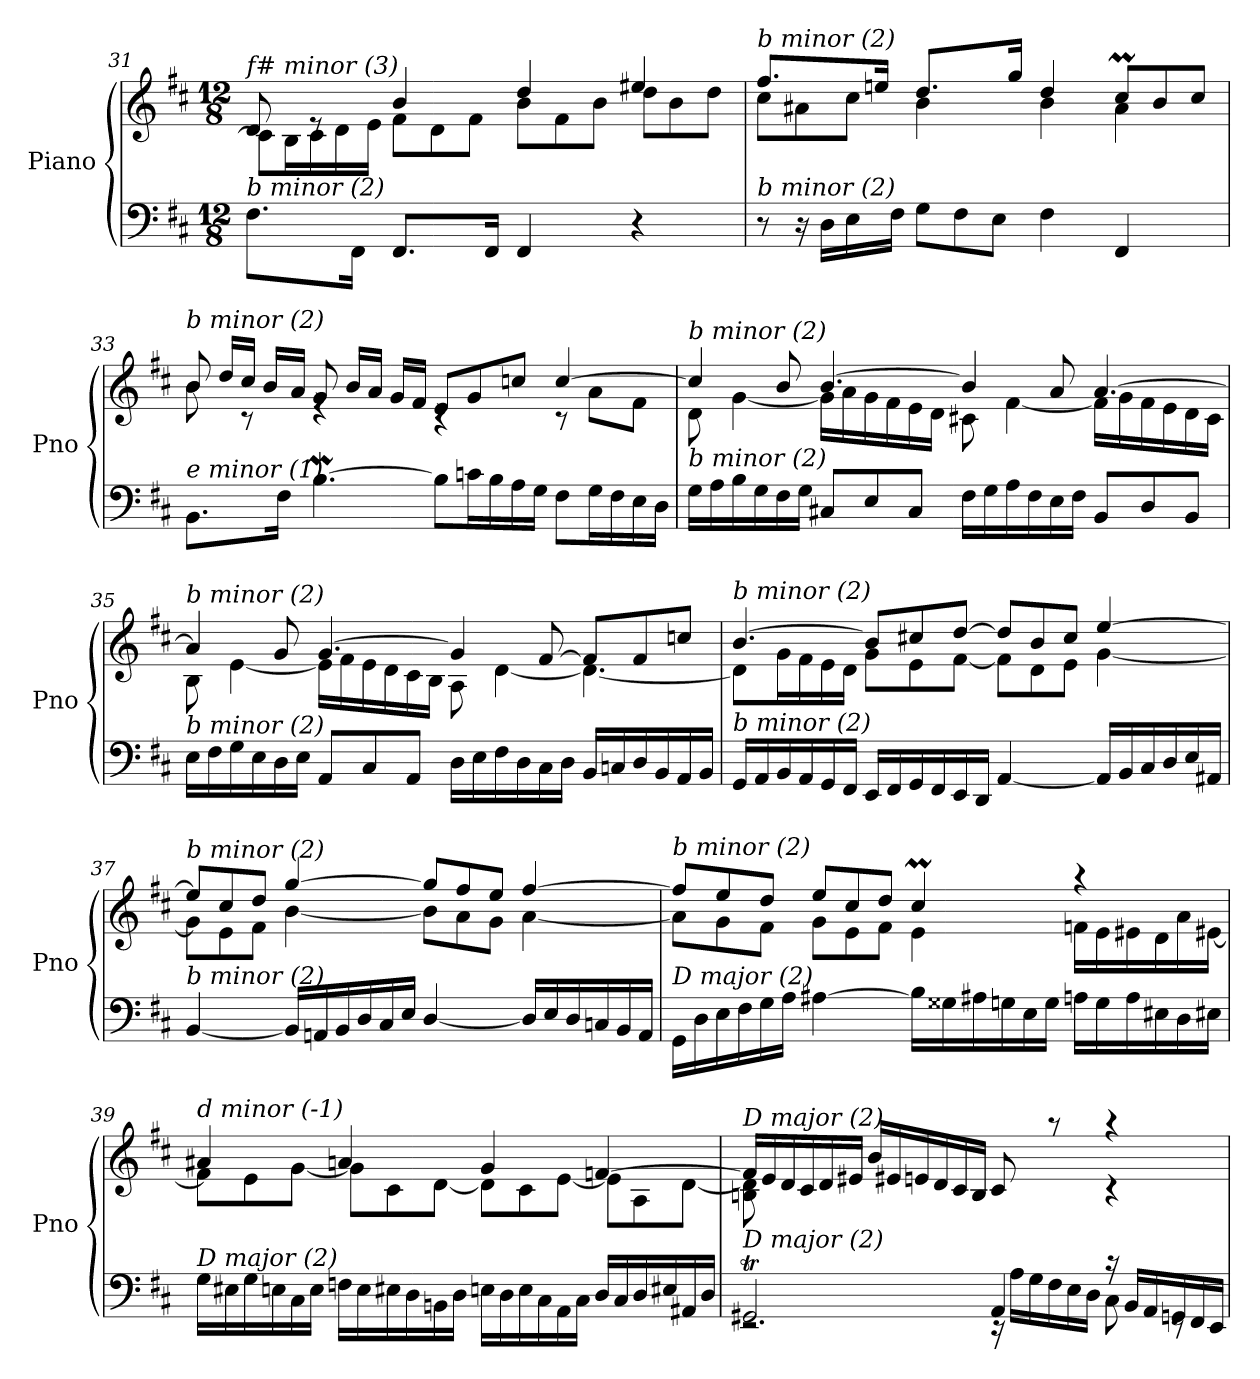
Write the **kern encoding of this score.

**kern	**kern
*part1	*part1
*staff2	*staff1
*I"Piano	*
*I'Pno	*
*clefF4	*clefG2
*k[f#c#]	*k[f#c#]
*D:	*D:
*M12/8	*M12/8
*Xtuplet	*Xtuplet
=31	=31
*	*^
!	!LO:TX:i:t=f# minor (3)	!
!LO:TX:i:t=b minor (2)	!	!
16%3.F#\L	16%3d/	8c#\L]
.	.	16B\L
.	16%3re	16c#\
.	.	16d\
32%3FF#\Jk	.	.
.	.	16e\JJ
16%3.FF#/L	8%3b/	8f#\L
.	.	8d\
.	.	8f#\J
32%3FF#/Jk	.	.
8%3FF#/	8%3dd/	8b\L
.	.	8f#\
.	.	8b\J
8%3r	8%3ee#X/	8dd\L
.	.	8b\
.	.	8dd\J
!!LO:LB:g=z	!!
=32	=32	=32
!	!LO:TX:i:t=b minor (2)	!
!LO:TX:i:t=b minor (2)	!	!
8r	16%3.ff#/L	8cc#\L
16r	.	8a#X\
16D\LL	.	.
16E\	.	8cc#\J
.	32%3een/Jk	.
16F#\JJ	.	.
8G\L	16%3.dd/L	8%3b\
8F#\	.	.
8E\J	.	.
.	32%3gg/Jk	.
8%3F#\	8%3dd/	8%3b\
8%3FF#/	8cc#m/L	8%3a#\
.	8b/	.
.	8cc#/J	.
!!LO:LB:g=z	!!
=33	=33	=33
!	!LO:TX:i:t=b minor (2)	!
!LO:TX:i:t=e minor (1)	!	!
16%3.BB\L	8b/	16%3b\
.	16dd/LL	.
.	16cc#/JJ	16%3rc
.	16b/LL	.
32%3F#\Jk	.	.
.	16a/JJ	.
[4.BW\	8g/	8%3re
.	16b/LL	.
.	16a/JJ	.
.	16g/LL	.
.	16f#/JJ	.
8B\L]	8e/L	8%3rc
16cn\L	8g/	.
16B\	.	.
16A\	8ccn/J	.
16G\JJ	.	.
8F#\L	[8%3cc/	8rc
16G\L	.	8a\L
16F#\	.	.
16E\	.	8f#\J
16D\JJ	.	.
!!LO:LB:g=z	!!
=34	=34	=34
!	!LO:TX:i:t=b minor (2)	!
!LO:TX:i:t=b minor (2)	!	!
16G\LL	4cc/]	8d\
16A\	.	.
16B\	.	[4g\
16G\	.	.
16F#\	8b/	.
16G\JJ	.	.
8C#X/L	[4.b/	16g\LL]
.	.	16a\
8E/	.	16g\
.	.	16f#\
8C#/J	.	16e\
.	.	16d\JJ
16F#\LL	4b/]	8c#X\
16G\	.	.
16A\	.	[4f#\
16F#\	.	.
16E\	8a/	.
16F#\JJ	.	.
8BB/L	[4.a/	16f#\LL]
.	.	16g\
8D/	.	16f#\
.	.	16e\
8BB/J	.	16d\
.	.	16c#\JJ
!!LO:LB:g=z	!!
=35	=35	=35
!	!LO:TX:i:t=b minor (2)	!
!LO:TX:i:t=b minor (2)	!	!
16E\LL	4a/]	8B\
16F#\	.	.
16G\	.	[4e\
16E\	.	.
16D\	8g/	.
16E\JJ	.	.
8AA/L	[4.g/	16e\LL]
.	.	16f#\
8C#/	.	16e\
.	.	16d\
8AA/J	.	16c#\
.	.	16B\JJ
16D\LL	4g/]	8A\
16E\	.	.
16F#\	.	[4d\
16D\	.	.
16C#\	[8f#/	.
16D\JJ	.	.
16BB/LL	8f#/L]	4.d\_
16Cn/	.	.
16D/	8f#/	.
16BB/	.	.
16AA/	8ccn/J	.
16BB/JJ	.	.
!!LO:PB:g=z	!!
=36	=36	=36
!	!LO:TX:i:t=b minor (2)	!
!LO:TX:i:t=b minor (2)	!	!
16GG/LL	[4.b/	8d\L]
16AA/	.	.
16BB/	.	16g\L
16AA/	.	16f#\
16GG/	.	16e\
16FF#/JJ	.	16d\JJ
16EE/LL	8b/L]	8g\L
16FF#/	.	.
16GG/	8cc#X/	8e\
16FF#/	.	.
16EE/	[8dd/J	[8f#\J
16DD/JJ	.	.
[8%3AA/	8dd/L]	8f#\L]
.	8b/	8d\
.	8cc#/J	8e\J
16AA/LL]	[8%3ee/	[8%3g\
16BB/	.	.
16C#/	.	.
16D/	.	.
16E/	.	.
16AA#X/JJ	.	.
!!LO:PB:g=z	!!
=37	=37	=37
!	!LO:TX:i:t=b minor (2)	!
!LO:TX:i:t=b minor (2)	!	!
[8%3BB/	8ee/L]	8g\L]
.	8cc#/	8e\
.	8dd/J	8f#\J
16BB/LL]	[8%3gg/	[8%3b\
16AAn/	.	.
16BB/	.	.
16D/	.	.
16C#/	.	.
16E/JJ	.	.
[8%3D/	8gg/L]	8b\L]
.	8ff#/	8a\
.	8ee/J	8g\J
16D/LL]	[8%3ff#/	[8%3a\
16E/	.	.
16D/	.	.
16Cn/	.	.
16BB/	.	.
16AA/JJ	.	.
=38	=38	=38
!	!LO:TX:i:t=b minor (2)	!
!LO:TX:i:t=D major (2)	!	!
16GG\LL	8ff#/L]	8a\L]
16D\	.	.
16E\	8ee/	8g\
16F#\	.	.
16G\	8dd/J	8f#\J
16A\JJ	.	.
[8%3A#Xi\	8ee/L	8g\L
.	8cc#/	8e\
.	8dd/J	8f#\J
16B-\LL]	8%3cc#m/	8%3e\
16G##Xj\	.	.
16A#Xi\	.	.
16G\	.	.
16E\	.	.
16G\JJ	.	.
16A\LL	8%3raa	16fnZ\LL
16G\	.	16e\
16A\	.	16e#Xi\
16E#Xi\	.	16d\
16D\	.	16a\
16E#Xi\JJ	.	[16e#Xi\JJ
!!LO:LB:g=z	!!
=39	=39	=39
!	!LO:TX:i:t=d minor (-1)	!
!LO:TX:i:t=D major (2)	!	!
16G\LL	8%3a#Xi/	8f\L]
16E#Xi\	.	.
16G\	.	8e\
16E\	.	.
16C#\	.	[8g\J
16E\JJ	.	.
16FZ\LL	8%3a/	8g\L]
16E\	.	.
16E#Xi\	.	8c#\
16D\	.	.
16BBn\	.	[8d\J
16D\JJ	.	.
16E\LL	8%3g/	8d\L]
16D\	.	.
16E\	.	8c#\
16C#\	.	.
16AA\	.	[8e\J
16C#\JJ	.	.
16D/LL	[8%3fnZ/	8e\L]
16C#/	.	.
16D/	.	8A\
16E#Xi/	.	.
16AA#Xi/	.	[8d\J
16D/JJ	.	.
!!LO:LB:g=z	!!
=40	=40	=40
*^	*	*
!	!	!LO:TX:i:t=D major (2)	!
!LO:TX:i:t=D major (2)	!	!	!
4%3GG#Xt/	2.rEE	16f/LL]	16%3Bn\ 16%3d\]
.	.	16e/	.
.	.	16d/	.
.	.	16c#/	16%3rcyy
.	.	16d/	.
.	.	16e#Xi/JJ	.
.	.	16b/LL	8%3rcyy
.	.	16e#Xi/	.
.	.	16e/	.
.	.	16d/	.
.	.	16c#/	.
.	.	16B/JJ	.
8%3AA/	16rEE	16%3c#/	8%3rcyy
.	16A\LL	.	.
.	16G\	.	.
.	16F#\	16%3raa	.
.	16E\	.	.
.	16D\JJ	.	.
16rc	16%3C#\	8%3raa	8%3rc
16BB/LL	.	.	.
16AA/	.	.	.
16GGn/	16%3rEE	.	.
16FF#/	.	.	.
16EE/JJ	.	.	.
*v	*v	*	*
*	*v	*v
=	=
*-	*-
